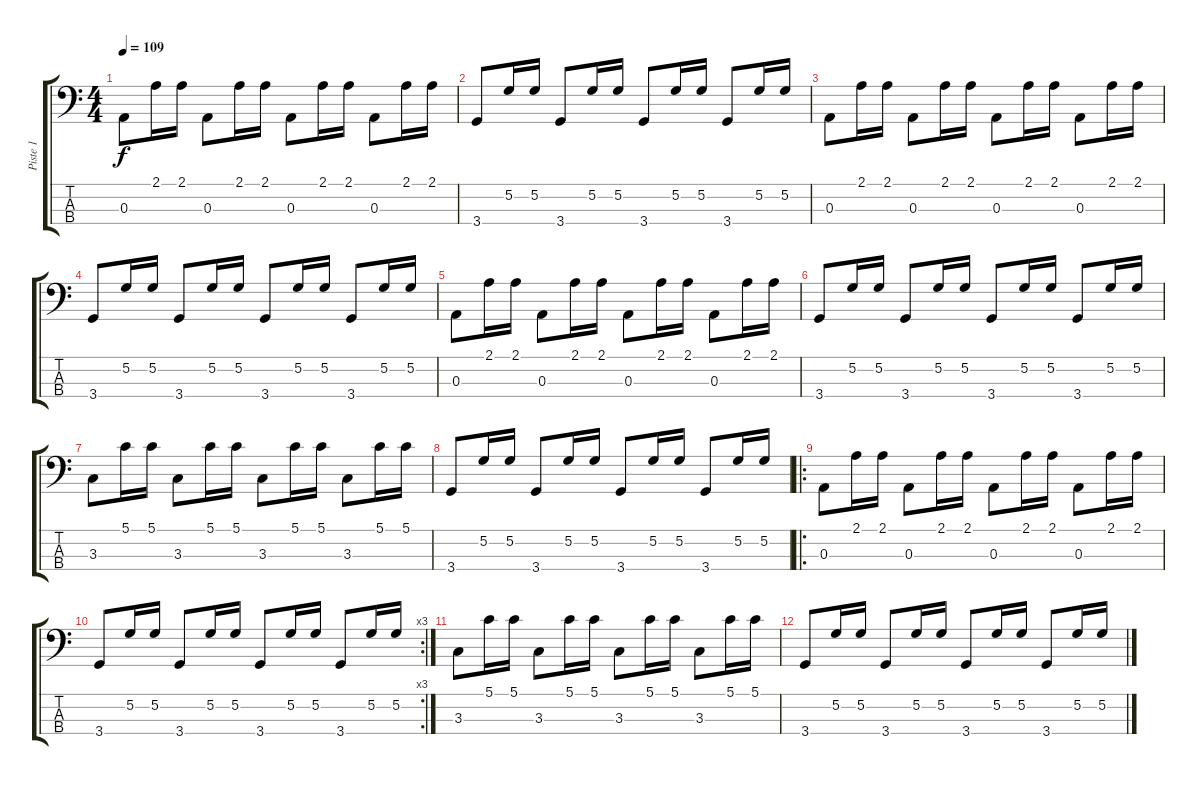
\track ("Piste 1" "Piste 1") {instrument electricbasspick}
\staff {score tabs}
\tuning (G2 D2 A1 E1) {hide}
\ts (4 4)
\tempo 109
\clef f4
\ks c
0.3.8{dy f} 2.1.16 2.1.16 0.3.8 2.1.16 2.1.16 0.3.8 2.1.16 2.1.16 0.3.8 2.1.16 2.1.16 |
3.4.8 5.2.16 5.2.16 3.4.8 5.2.16 5.2.16 3.4.8 5.2.16 5.2.16 3.4.8 5.2.16 5.2.16 |
0.3.8 2.1.16 2.1.16 0.3.8 2.1.16 2.1.16 0.3.8 2.1.16 2.1.16 0.3.8 2.1.16 2.1.16 |
3.4.8 5.2.16 5.2.16 3.4.8 5.2.16 5.2.16 3.4.8 5.2.16 5.2.16 3.4.8 5.2.16 5.2.16 |
0.3.8 2.1.16 2.1.16 0.3.8 2.1.16 2.1.16 0.3.8 2.1.16 2.1.16 0.3.8 2.1.16 2.1.16 |
3.4.8 5.2.16 5.2.16 3.4.8 5.2.16 5.2.16 3.4.8 5.2.16 5.2.16 3.4.8 5.2.16 5.2.16 |
3.3.8 5.1.16 5.1.16 3.3.8 5.1.16 5.1.16 3.3.8 5.1.16 5.1.16 3.3.8 5.1.16 5.1.16 |
3.4.8 5.2.16 5.2.16 3.4.8 5.2.16 5.2.16 3.4.8 5.2.16 5.2.16 3.4.8 5.2.16 5.2.16 |
\ro
0.3.8 2.1.16 2.1.16 0.3.8 2.1.16 2.1.16 0.3.8 2.1.16 2.1.16 0.3.8 2.1.16 2.1.16 |
\rc 3
3.4.8 5.2.16 5.2.16 3.4.8 5.2.16 5.2.16 3.4.8 5.2.16 5.2.16 3.4.8 5.2.16 5.2.16 |
3.3.8 5.1.16 5.1.16 3.3.8 5.1.16 5.1.16 3.3.8 5.1.16 5.1.16 3.3.8 5.1.16 5.1.16 |
3.4.8 5.2.16 5.2.16 3.4.8 5.2.16 5.2.16 3.4.8 5.2.16 5.2.16 3.4.8 5.2.16 5.2.16
